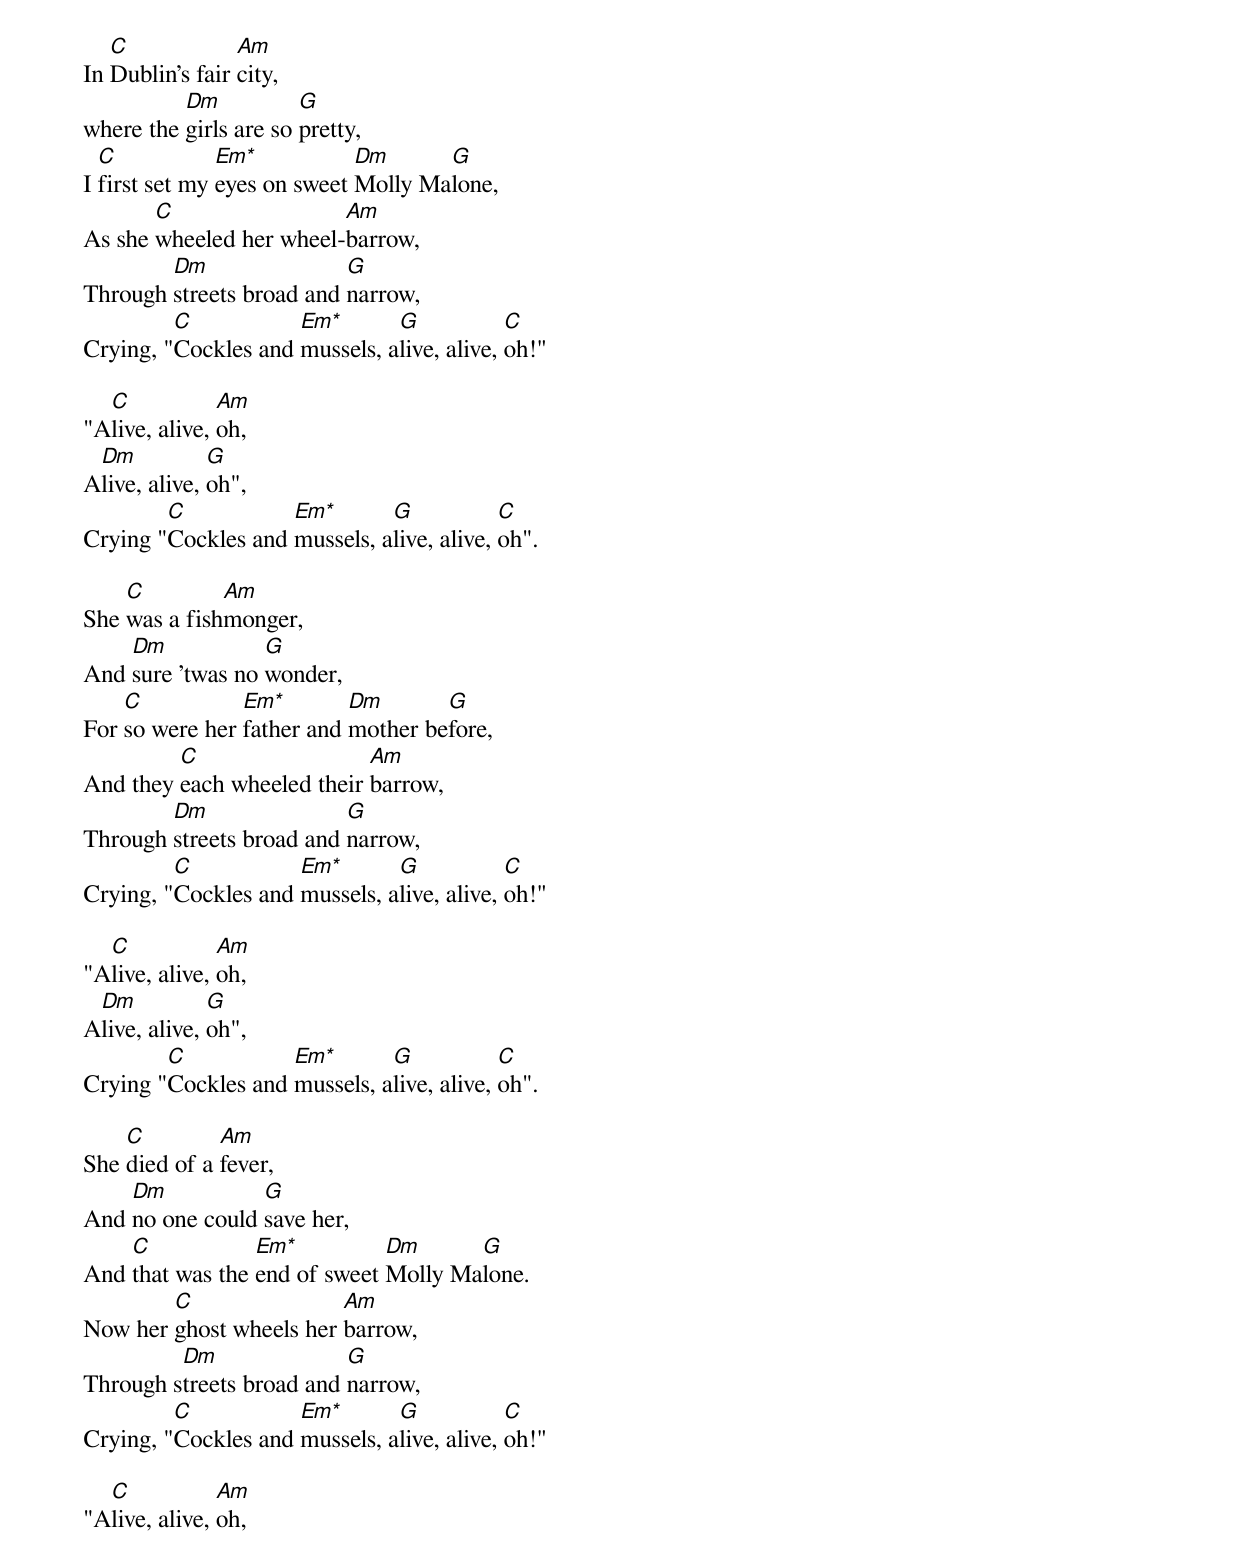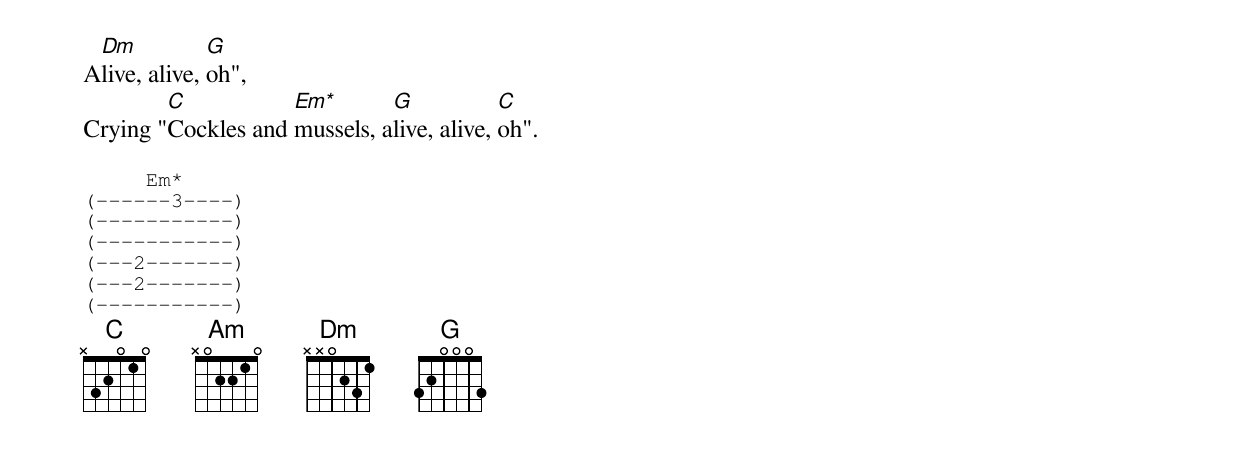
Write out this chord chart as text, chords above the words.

   C             Am
In Dublin's fair city,
          Dm           G
where the girls are so pretty,
  C            Em*           Dm      G
I first set my eyes on sweet Molly Malone,
       C                 Am
As she wheeled her wheel-barrow,
        Dm                G
Through streets broad and narrow,
         C           Em*       G            C
Crying, "Cockles and mussels, alive, alive, oh!"

  C            Am
"Alive, alive, oh,
 Dm           G
Alive, alive, oh",
        C           Em*       G            C
Crying "Cockles and mussels, alive, alive, oh".

    C         Am
She was a fishmonger,
    Dm            G
And sure 'twas no wonder,
    C           Em*        Dm       G
For so were her father and mother before,
         C                  Am
And they each wheeled their barrow,
        Dm                G
Through streets broad and narrow,
         C           Em*       G            C
Crying, "Cockles and mussels, alive, alive, oh!"

  C            Am
"Alive, alive, oh,
 Dm           G
Alive, alive, oh",
        C           Em*       G            C
Crying "Cockles and mussels, alive, alive, oh".

    C         Am
She died of a fever,
    Dm           G
And no one could save her,
    C            Em*          Dm      G
And that was the end of sweet Molly Malone.
        C                Am
Now her ghost wheels her barrow,
         Dm               G
Through streets broad and narrow,
         C           Em*       G            C
Crying, "Cockles and mussels, alive, alive, oh!"

  C            Am
"Alive, alive, oh,
 Dm           G
Alive, alive, oh",
        C           Em*       G            C
Crying "Cockles and mussels, alive, alive, oh".

     Em*
(------3----)
(-----------)
(-----------)
(---2-------)
(---2-------)
(-----------)
